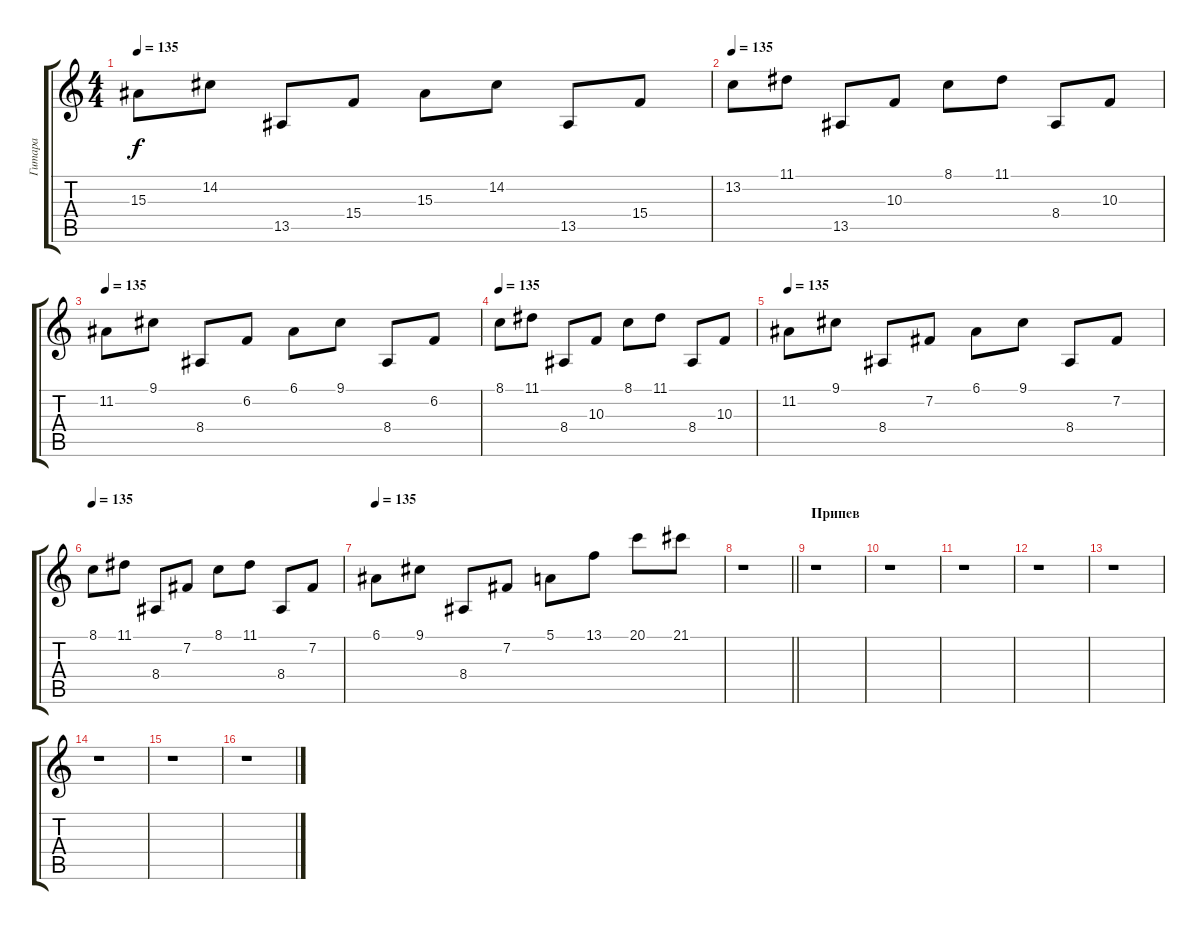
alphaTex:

\track ("Гитара" "Гитара") {instrument harpsichord}
\staff {score tabs}
\tuning (E4 B3 G3 D3 A2 E2) {hide}
\ts (4 4)
\tempo 135
\clef g2
\ks c
15.3.8{dy f instrument brightacousticpiano} 14.2.8 13.5.8 15.4.8 15.3.8 14.2.8 13.5.8 15.4.8 |
\tempo 135
13.2.8 11.1.8 13.5.8 10.3.8 8.1.8 11.1.8 8.4.8 10.3.8 |
\tempo 135
11.2.8{instrument brightacousticpiano} 9.1.8 8.4.8 6.2.8 6.1.8 9.1.8 8.4.8 6.2.8 |
\tempo 135
8.1.8 11.1.8 8.4.8 10.3.8 8.1.8 11.1.8 8.4.8 10.3.8 |
\tempo 135
11.2.8 9.1.8 8.4.8 7.2.8 6.1.8 9.1.8 8.4.8 7.2.8 |
\tempo 135
8.1.8 11.1.8 8.4.8 7.2.8 8.1.8 11.1.8 8.4.8 7.2.8 |
\tempo 135
6.1.8 9.1.8 8.4.8 7.2.8 5.1.8 13.1.8 20.1.8 21.1.8 |
\barLineRight lightlight
r.1 |
\section ("" "Припев")
r.1 |
r.1 |
r.1 |
r.1 |
r.1 |
r.1 |
r.1 |
r.1
